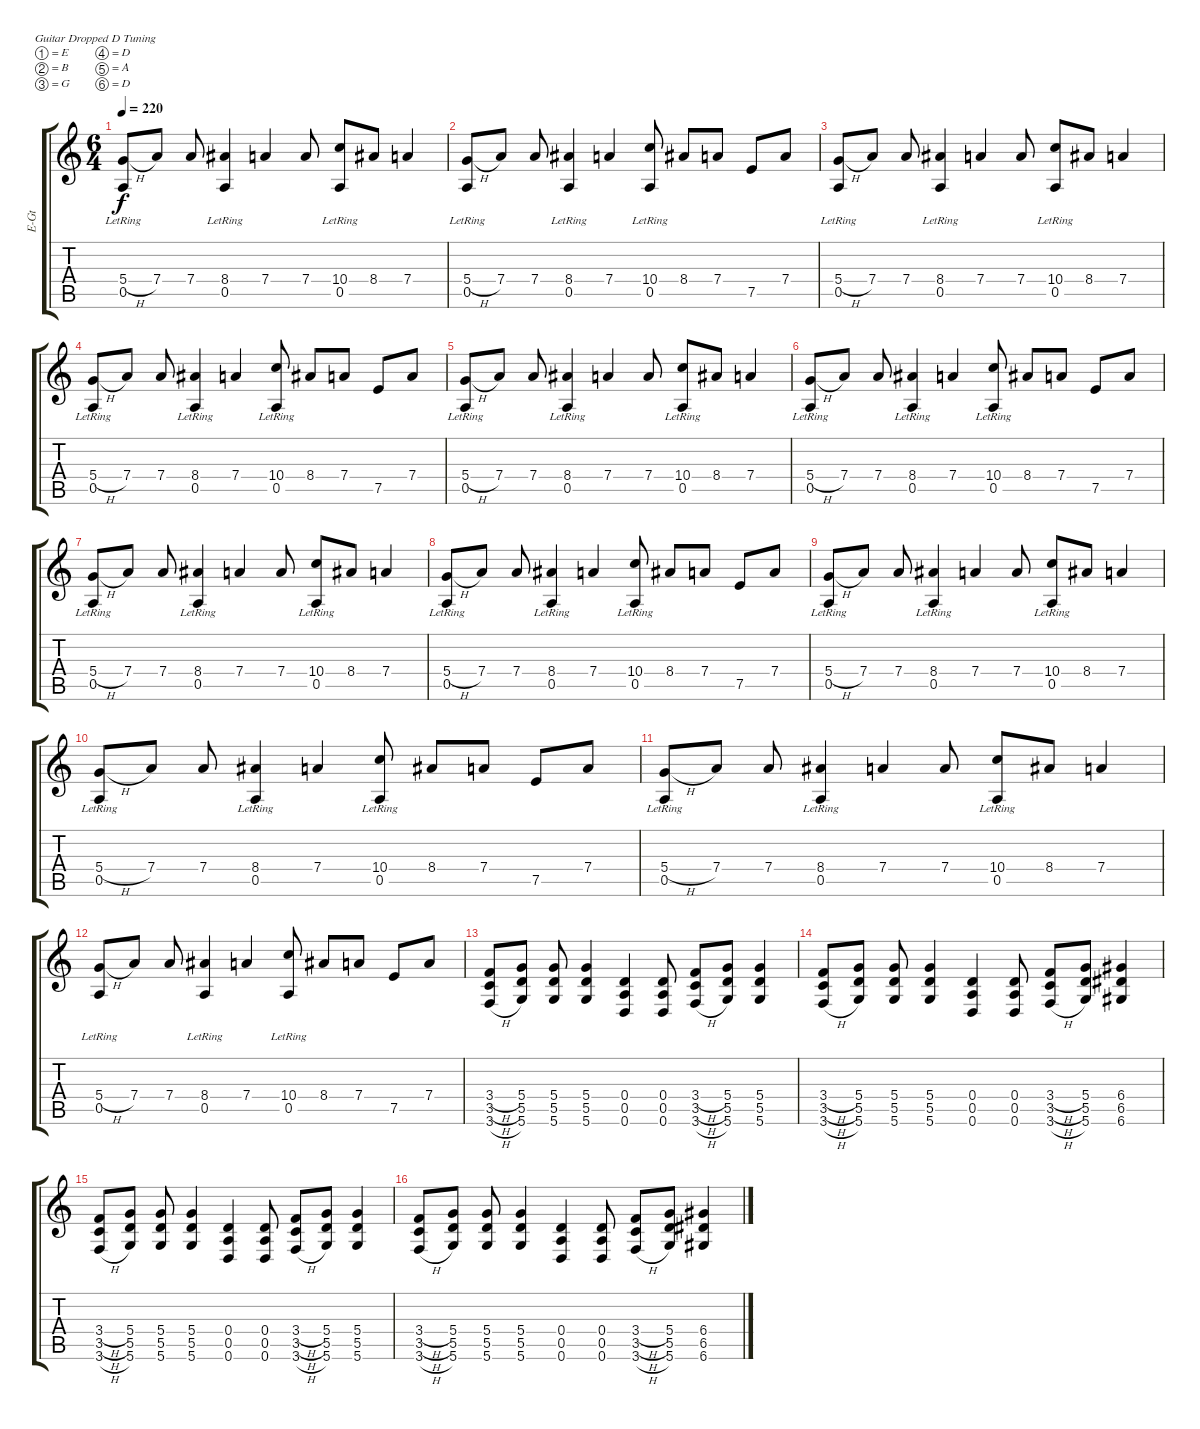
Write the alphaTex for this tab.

\bracketExtendMode groupsimilarinstruments
\otherSystemsTrackNameOrientation horizontal
\track ("Guitar 1" "E-Gt") {instrument distortionguitar}
\staff {score tabs}
\tuning (E4 B3 G3 D3 A2 D2)
\ts (6 4)
\tempo 220
\clef g2
\ks c
(5.4{h} 0.5{lr}).8{dy f beam Up} 7.4.8{beam Up} 7.4.8{beam Up} (8.4{acc #} 0.5{lr}).4{beam Up} 7.4.4{beam Up} 7.4.8{beam Up} (10.4 0.5{lr}).8{beam Up} 8.4{acc #}.8{beam Up} 7.4.4{beam Up} |
(5.4{h} 0.5{lr}).8{beam Up} 7.4.8{beam Up} 7.4.8{beam Up} (8.4{acc #} 0.5{lr}).4{beam Up} 7.4.4{beam Up} (10.4 0.5{lr}).8{beam Up} 8.4{acc #}.8{beam Up} 7.4.8{beam Up} 7.5.8{beam Up} 7.4.8{beam Up} |
(5.4{h} 0.5{lr}).8{beam Up} 7.4.8{beam Up} 7.4.8{beam Up} (8.4{acc #} 0.5{lr}).4{beam Up} 7.4.4{beam Up} 7.4.8{beam Up} (10.4 0.5{lr}).8{beam Up} 8.4{acc #}.8{beam Up} 7.4.4{beam Up} |
(5.4{h} 0.5{lr}).8{beam Up} 7.4.8{beam Up} 7.4.8{beam Up} (8.4{acc #} 0.5{lr}).4{beam Up} 7.4.4{beam Up} (10.4 0.5{lr}).8{beam Up} 8.4{acc #}.8{beam Up} 7.4.8{beam Up} 7.5.8{beam Up} 7.4.8{beam Up} |
(5.4{h} 0.5{lr}).8{beam Up} 7.4.8{beam Up} 7.4.8{beam Up} (8.4{acc #} 0.5{lr}).4{beam Up} 7.4.4{beam Up} 7.4.8{beam Up} (10.4 0.5{lr}).8{beam Up} 8.4{acc #}.8{beam Up} 7.4.4{beam Up} |
(5.4{h} 0.5{lr}).8{beam Up} 7.4.8{beam Up} 7.4.8{beam Up} (8.4{acc #} 0.5{lr}).4{beam Up} 7.4.4{beam Up} (10.4 0.5{lr}).8{beam Up} 8.4{acc #}.8{beam Up} 7.4.8{beam Up} 7.5.8{beam Up} 7.4.8{beam Up} |
(5.4{h} 0.5{lr}).8{beam Up} 7.4.8{beam Up} 7.4.8{beam Up} (8.4{acc #} 0.5{lr}).4{beam Up} 7.4.4{beam Up} 7.4.8{beam Up} (10.4 0.5{lr}).8{beam Up} 8.4{acc #}.8{beam Up} 7.4.4{beam Up} |
(5.4{h} 0.5{lr}).8{beam Up} 7.4.8{beam Up} 7.4.8{beam Up} (8.4{acc #} 0.5{lr}).4{beam Up} 7.4.4{beam Up} (10.4 0.5{lr}).8{beam Up} 8.4{acc #}.8{beam Up} 7.4.8{beam Up} 7.5.8{beam Up} 7.4.8{beam Up} |
(5.4{h} 0.5{lr}).8{beam Up} 7.4.8{beam Up} 7.4.8{beam Up} (8.4{acc #} 0.5{lr}).4{beam Up} 7.4.4{beam Up} 7.4.8{beam Up} (10.4 0.5{lr}).8{beam Up} 8.4{acc #}.8{beam Up} 7.4.4{beam Up} |
(5.4{h} 0.5{lr}).8{beam Up} 7.4.8{beam Up} 7.4.8{beam Up} (8.4{acc #} 0.5{lr}).4{beam Up} 7.4.4{beam Up} (10.4 0.5{lr}).8{beam Up} 8.4{acc #}.8{beam Up} 7.4.8{beam Up} 7.5.8{beam Up} 7.4.8{beam Up} |
(5.4{h} 0.5{lr}).8{beam Up} 7.4.8{beam Up} 7.4.8{beam Up} (8.4{acc #} 0.5{lr}).4{beam Up} 7.4.4{beam Up} 7.4.8{beam Up} (10.4 0.5{lr}).8{beam Up} 8.4{acc #}.8{beam Up} 7.4.4{beam Up} |
(5.4{h} 0.5{lr}).8{beam Up} 7.4.8{beam Up} 7.4.8{beam Up} (8.4{acc #} 0.5{lr}).4{beam Up} 7.4.4{beam Up} (10.4 0.5{lr}).8{beam Up} 8.4{acc #}.8{beam Up} 7.4.8{beam Up} 7.5.8{beam Up} 7.4.8{beam Up} |
(3.4{h} 3.5{h} 3.6{h}).8{beam Up} (5.4 5.5 5.6).8{beam Up} (5.4 5.5 5.6).8{beam Up} (5.4 5.5 5.6).4{beam Up} (0.4 0.5 0.6).4{beam Up} (0.4 0.5 0.6).8{beam Up} (3.4{h} 3.5{h} 3.6{h}).8{beam Up} (5.4 5.5 5.6).8{beam Up} (5.4 5.5 5.6).4{beam Up} |
(3.4{h} 3.5{h} 3.6{h}).8{beam Up} (5.4 5.5 5.6).8{beam Up} (5.4 5.5 5.6).8{beam Up} (5.4 5.5 5.6).4{beam Up} (0.4 0.5 0.6).4{beam Up} (0.4 0.5 0.6).8{beam Up} (3.4{h} 3.5{h} 3.6{h}).8{beam Up} (5.4 5.5 5.6).8{beam Up} (6.4{acc #} 6.5{acc #} 6.6{acc #}).4{beam Up} |
(3.4{h} 3.5{h} 3.6{h}).8{beam Up} (5.4 5.5 5.6).8{beam Up} (5.4 5.5 5.6).8{beam Up} (5.4 5.5 5.6).4{beam Up} (0.4 0.5 0.6).4{beam Up} (0.4 0.5 0.6).8{beam Up} (3.4{h} 3.5{h} 3.6{h}).8{beam Up} (5.4 5.5 5.6).8{beam Up} (5.4 5.5 5.6).4{beam Up} |
(3.4{h} 3.5{h} 3.6{h}).8{beam Up} (5.4 5.5 5.6).8{beam Up} (5.4 5.5 5.6).8{beam Up} (5.4 5.5 5.6).4{beam Up} (0.4 0.5 0.6).4{beam Up} (0.4 0.5 0.6).8{beam Up} (3.4{h} 3.5{h} 3.6{h}).8{beam Up} (5.4 5.5 5.6).8{beam Up} (6.4{acc #} 6.5{acc #} 6.6{acc #}).4{beam Up}
